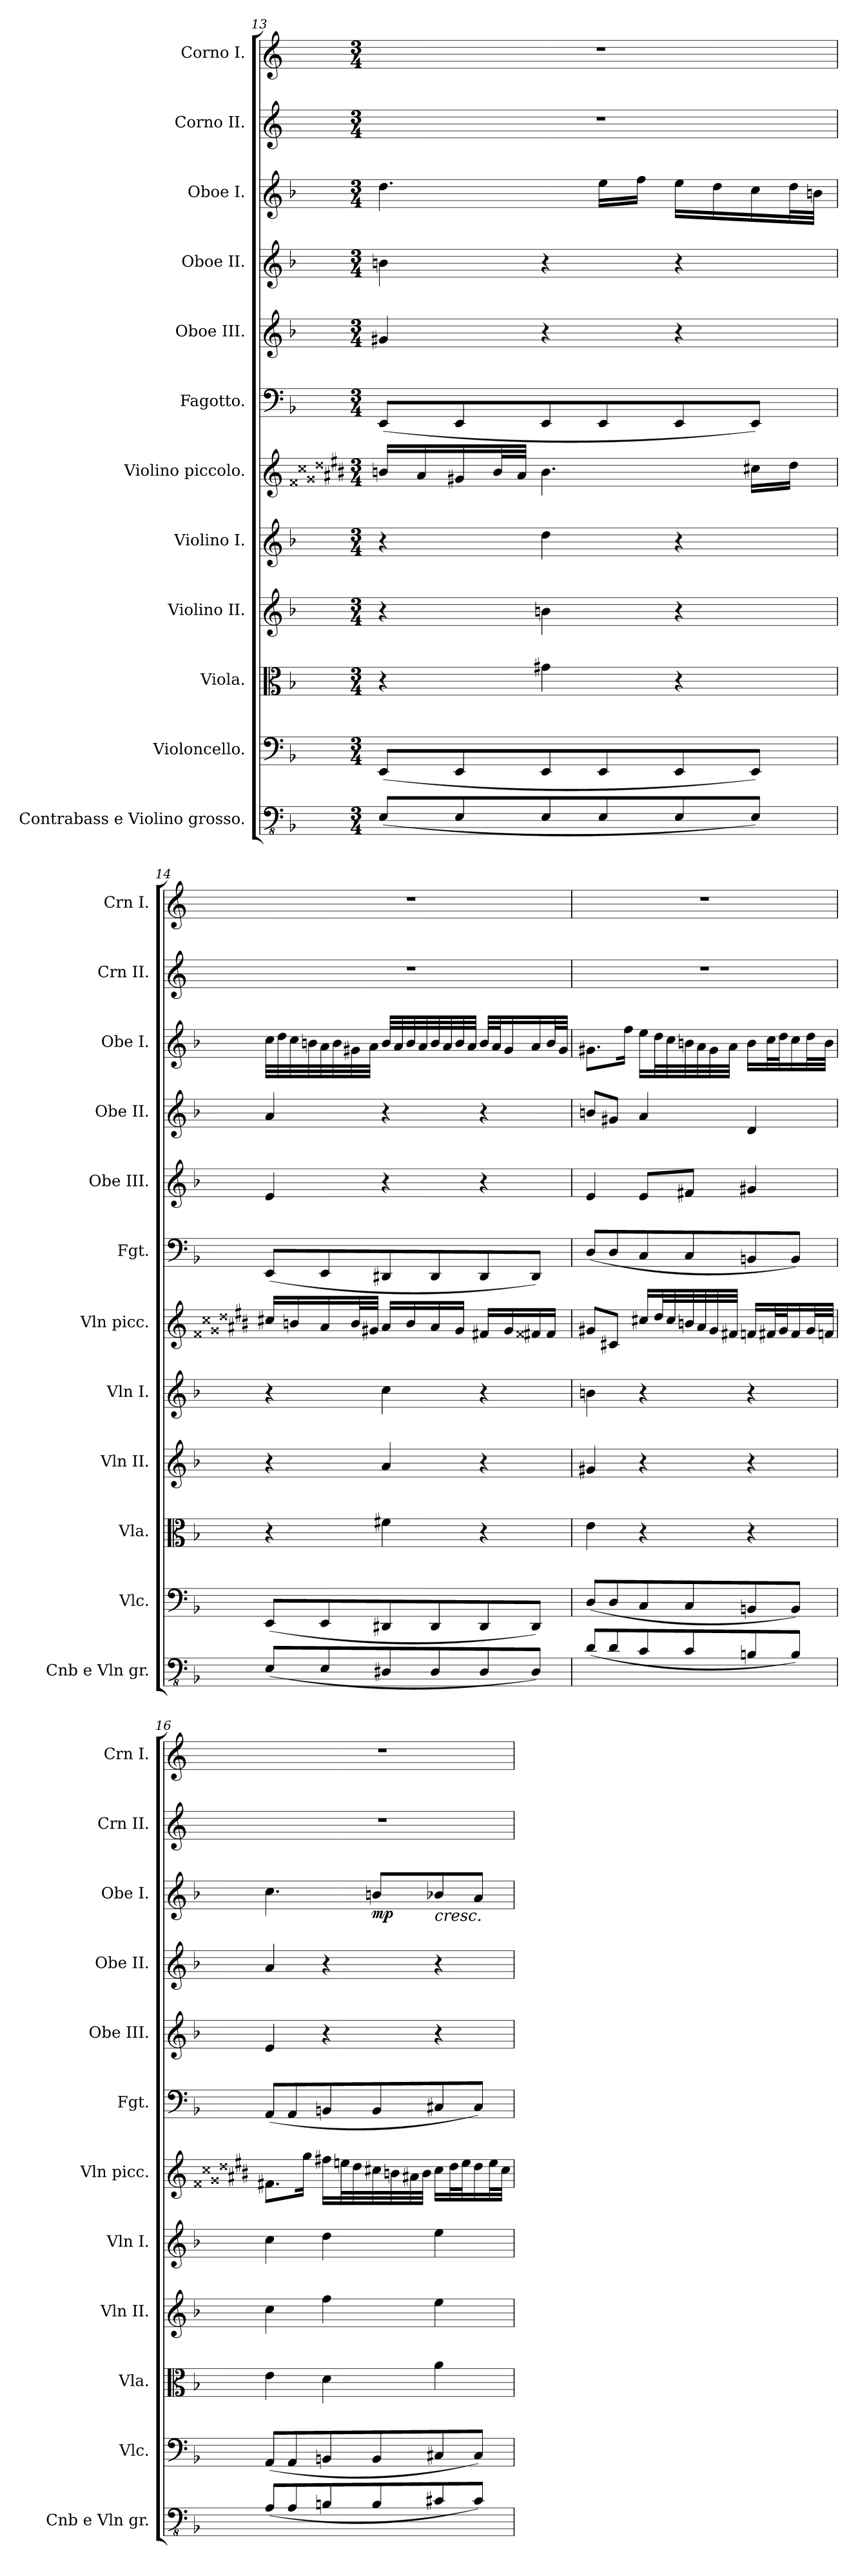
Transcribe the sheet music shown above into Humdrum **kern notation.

**kern	**kern	**kern	**kern	**kern	**kern	**kern	**kern	**kern	**kern	**dynam	**kern	**kern
*part12	*part11	*part10	*part9	*part8	*part7	*part6	*part5	*part4	*part3	*part3	*part2	*part1
*staff12	*staff11	*staff10	*staff9	*staff8	*staff7	*staff6	*staff5	*staff4	*staff3	*staff3	*staff2	*staff1
*I"Contrabass e Violino grosso.	*I"Violoncello.	*I"Viola.	*I"Violino II.	*I"Violino I.	*I"Violino piccolo.	*I"Fagotto.	*I"Oboe III.	*I"Oboe II.	*I"Oboe I.	*	*I"Corno II.	*I"Corno I.
*I'Cnb e Vln gr.	*I'Vlc.	*I'Vla.	*I'Vln II.	*I'Vln I.	*I'Vln picc.	*I'Fgt.	*I'Obe III.	*I'Obe II.	*I'Obe I.	*	*I'Crn II.	*I'Crn I.
!!LO:PB:g=z
*clefFv4	*clefF4	*clefC3	*clefG2	*clefG2	*clefG2	*clefF4	*clefG2	*clefG2	*clefG2	*	*clefG2	*clefG2
*ITrd7c12	*	*	*	*	*ITrd-1c-3	*	*	*	*	*	*ITrd4c7	*ITrd4c7
*k[b-]	*k[b-]	*k[b-]	*k[b-]	*k[b-]	*k[f##c##g##d##a#e#b#]	*k[b-]	*k[b-]	*k[b-]	*k[b-]	*	*k[b-]	*k[b-]
*M3/4	*M3/4	*M3/4	*M3/4	*M3/4	*M3/4	*M3/4	*M3/4	*M3/4	*M3/4	*	*M3/4	*M3/4
=13	=13	=13	=13	=13	=13	=13	=13	=13	=13	=13	=13	=13
(<8EEE/L	(<8EE/L	4r	4r	4r	16cc##/LL	(<8EE/L	4g#X/	4bn\	4.dd\	.	2.r	2.r
.	.	.	.	.	16b#/	.	.	.	.	.	.	.
8EEE/	8EE/	.	.	.	16a##X/	8EE/	.	.	.	.	.	.
.	.	.	.	.	32cc##/L	.	.	.	.	.	.	.
.	.	.	.	.	32b#/JJJ	.	.	.	.	.	.	.
8EEE/	8EE/	4g#X\	4bn\	4dd\	4.cc##\	8EE/	4r	4r	.	.	.	.
8EEE/	8EE/	.	.	.	.	8EE/	.	.	16ee\LL	.	.	.
.	.	.	.	.	.	.	.	.	16ff\JJ	.	.	.
8EEE/	8EE/	4r	4r	4r	.	8EE/	4r	4r	16ee\LL	.	.	.
.	.	.	.	.	.	.	.	.	16dd\	.	.	.
8EEE/J)	8EE/J)	.	.	.	16dd##\LL	8EE/J)	.	.	16cc\	.	.	.
.	.	.	.	.	16ee#\JJ	.	.	.	32dd\L	.	.	.
.	.	.	.	.	.	.	.	.	32bn\JJJ	.	.	.
=14	=14	=14	=14	=14	=14	=14	=14	=14	=14	=14	=14	=14
(<8EEE/L	(<8EE/L	4r	4r	4r	16dd##/LL	(<8EE/L	4e/	4a/	32cc\LLL	.	2.r	2.r
.	.	.	.	.	.	.	.	.	32dd\	.	.	.
.	.	.	.	.	16cc##/	.	.	.	32cc\	.	.	.
.	.	.	.	.	.	.	.	.	32bn\	.	.	.
8EEE/	8EE/	.	.	.	16b#/	8EE/	.	.	32a\	.	.	.
.	.	.	.	.	.	.	.	.	32b\	.	.	.
.	.	.	.	.	32cc##/L	.	.	.	32g#X\	.	.	.
.	.	.	.	.	32a##X/JJJ	.	.	.	32a\JJJ	.	.	.
8DDD#X/	8DD#X/	4f#X\	4a/	4cc\	16b#/LL	8DD#X/	4r	4r	32b/LLL	.	.	.
.	.	.	.	.	.	.	.	.	32a/	.	.	.
.	.	.	.	.	16cc##/	.	.	.	32b/	.	.	.
.	.	.	.	.	.	.	.	.	32a/	.	.	.
8DDD#/	8DD#/	.	.	.	16b#/	8DD#/	.	.	32b/	.	.	.
.	.	.	.	.	.	.	.	.	32a/	.	.	.
.	.	.	.	.	16a##/JJ	.	.	.	32b/	.	.	.
.	.	.	.	.	.	.	.	.	32a/JJJ	.	.	.
8DDD#/	8DD#/	4r	4r	4r	16g##/LL	8DD#/	4r	4r	32b/LLL	.	.	.
.	.	.	.	.	.	.	.	.	32a/J	.	.	.
.	.	.	.	.	16a##/	.	.	.	16g#/	.	.	.
8DDD#/J)	8DD#/J)	.	.	.	16f###X/	8DD#/J)	.	.	16a/	.	.	.
.	.	.	.	.	16g##/JJ	.	.	.	32b/L	.	.	.
.	.	.	.	.	.	.	.	.	32g#/JJJ	.	.	.
!!LO:PB:g=z
=15	=15	=15	=15	=15	=15	=15	=15	=15	=15	=15	=15	=15
(<8DD/L	(<8D/L	4e\	4g#X/	4bn\	8a##X/L	(<8D/L	4e/	8bn/L	8.g#X\L	.	2.r	2.r
8DD/	8D/	.	.	.	8d##/J	8D/	.	8g#X/J	.	.	.	.
.	.	.	.	.	.	.	.	.	16ff\Jk	.	.	.
8CC/	8C/	4r	4r	4r	16dd##/LL	8C/	8e/L	4a/	16ee\LL	.	.	.
.	.	.	.	.	32ee#/L	.	.	.	32dd\L	.	.	.
.	.	.	.	.	32dd##/	.	.	.	32cc\	.	.	.
8CC/	8C/	.	.	.	32cc##/	8C/	8f#X/J	.	32bn\	.	.	.
.	.	.	.	.	32b#/	.	.	.	32a\	.	.	.
.	.	.	.	.	32a##/	.	.	.	32g#\	.	.	.
.	.	.	.	.	32g##/JJJ	.	.	.	32a\JJJ	.	.	.
8BBBn/	8BBn/	4r	4r	4r	16g#X/LL	8BBn/	4g#X/	4d/	16b\LL	.	.	.
.	.	.	.	.	32g##X/L	.	.	.	32cc\L	.	.	.
.	.	.	.	.	32a##/J	.	.	.	32dd\J	.	.	.
8BBB/J)	8BB/J)	.	.	.	16g##/	8BB/J)	.	.	16cc\	.	.	.
.	.	.	.	.	32a##/L	.	.	.	32dd\L	.	.	.
.	.	.	.	.	32g#X/JJJ	.	.	.	32b\JJJ	.	.	.
=16	=16	=16	=16	=16	=16	=16	=16	=16	=16	=16	=16	=16
(<8AAA/L	(<8AA/L	4e\	4cc\	4cc\	8.g##\L	(<8AA/L	4e/	4a/	4.cc\	.	2.r	2.r
8AAA/	8AA/	.	.	.	.	8AA/	.	.	.	.	.	.
.	.	.	.	.	16aa#\Jk	.	.	.	.	.	.	.
8BBBn/	8BBn/	4d\	4ff\	4dd\	16gg##\LL	8BBn/	4r	4r	.	.	.	.
.	.	.	.	.	32ff##\L	.	.	.	.	.	.	.
.	.	.	.	.	32ee#\	.	.	.	.	.	.	.
!	!	!	!	!	!	!	!	!	!	!LO:DY:b	!	!
8BBB/	8BB/	.	.	.	32dd##\	8BB/	.	.	8bn/L	mp	.	.
.	.	.	.	.	32cc##\	.	.	.	.	.	.	.
.	.	.	.	.	32b##X\	.	.	.	.	.	.	.
.	.	.	.	.	32cc##\JJJ	.	.	.	.	.	.	.
!	!	!	!	!	!	!	!	!	!LO:TX:b:i:t=cresc.	!	!	!
8CC#X/	8C#X/	4a\	4ee\	4ee\	16dd##\LL	8C#X/	4r	4r	8b-X/	.	.	.
.	.	.	.	.	32ee#\L	.	.	.	.	.	.	.
.	.	.	.	.	32ff##\J	.	.	.	.	.	.	.
8CC#/J)	8C#/J)	.	.	.	16ee#\	8C#/J)	.	.	8a/J	.	.	.
.	.	.	.	.	32ff##\L	.	.	.	.	.	.	.
.	.	.	.	.	32dd##\JJJ	.	.	.	.	.	.	.
=	=	=	=	=	=	=	=	=	=	=	=	=
*-	*-	*-	*-	*-	*-	*-	*-	*-	*-	*-	*-	*-
